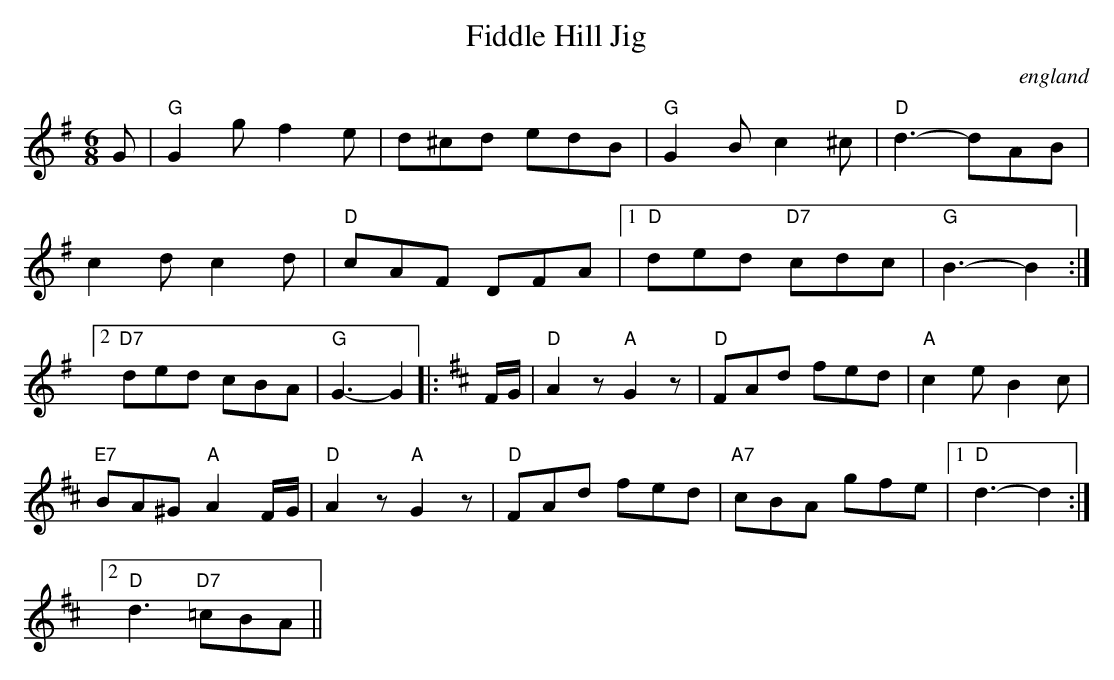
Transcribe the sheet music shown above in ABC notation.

X:1
T:Fiddle Hill Jig
O:england
M:6/8
K:G
G|"G"G2g f2e|d^cd edB|"G"G2B c2^c|"D"d3 -dAB|
c2d c2d|"D"cAF DFA| [1"D"ded "D7"cdc|"G"B3 -B2:|
[2"D7"ded cBA|"G"G3 -G2|:\
K:D
F/2G/2|"D"A2z"A"G2z|"D"FAd fed|"A"c2e B2c|
"E7"BA^G "A"A2F/2G/2|"D"A2z"A"G2z|"D"FAd fed|"A7"cBA gfe| [1"D"d3 -d2:|
[2"D"d3 "D7"=cBA||
